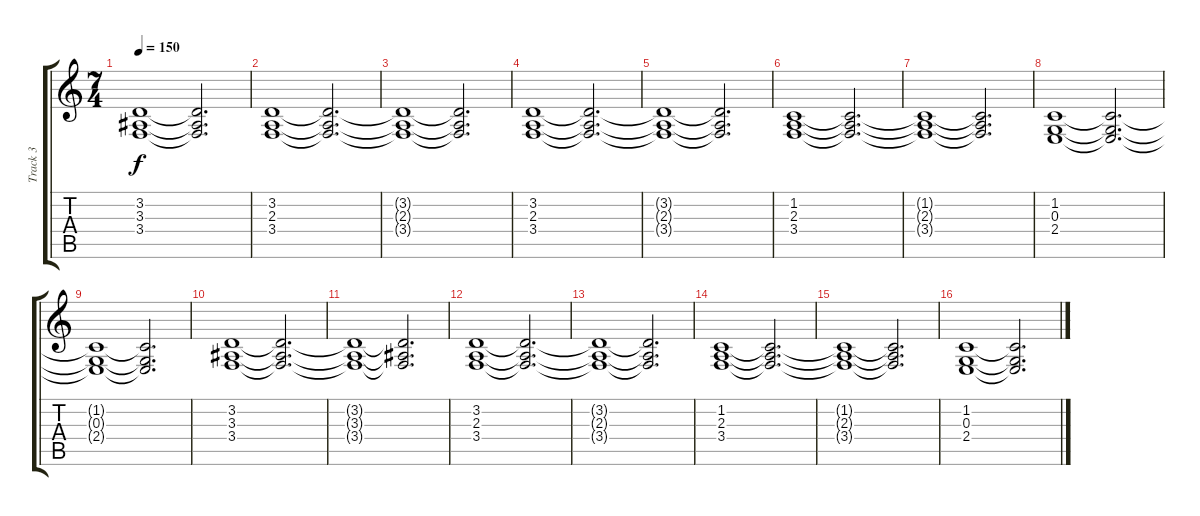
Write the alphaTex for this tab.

\track ("Track 3" "Track 3") {instrument pad2warm}
\staff {score tabs}
\tuning (E4 B3 G3 D3 A2 E2) {hide}
\ts (7 4)
\tempo 150
\clef g2
\ks c
(3.2{t} 3.3{t} 3.4{t}).1{dy f} (3.2{t} 3.3{t} 3.4{t}).2{d} |
(3.2 2.3 3.4).1 (3.2{t} 2.3{t} 3.4{t}).2{d} |
(3.2{t} 2.3{t} 3.4{t}).1 (3.2{t} 2.3{t} 3.4{t}).2{d} |
(3.2 2.3 3.4).1 (3.2{t} 2.3{t} 3.4{t}).2{d} |
(3.2{t} 2.3{t} 3.4{t}).1 (3.2{t} 2.3{t} 3.4{t}).2{d} |
(1.2 2.3 3.4).1 (1.2{t} 2.3{t} 3.4{t}).2{d} |
(1.2{t} 2.3{t} 3.4{t}).1 (1.2{t} 2.3{t} 3.4{t}).2{d} |
(1.2 0.3 2.4).1 (1.2{t} 0.3{t} 2.4{t}).2{d} |
(1.2{t} 0.3{t} 2.4{t}).1 (1.2{t} 0.3{t} 2.4{t}).2{d} |
(3.2 3.3 3.4).1 (3.2{t} 3.3{t} 3.4{t}).2{d} |
(3.2{t} 3.3{t} 3.4{t}).1 (3.2{t} 3.3{t} 3.4{t}).2{d} |
(3.2 2.3 3.4).1 (3.2{t} 2.3{t} 3.4{t}).2{d} |
(3.2{t} 2.3{t} 3.4{t}).1 (3.2{t} 2.3{t} 3.4{t}).2{d} |
(1.2 2.3 3.4).1 (1.2{t} 2.3{t} 3.4{t}).2{d} |
(1.2{t} 2.3{t} 3.4{t}).1 (1.2{t} 2.3{t} 3.4{t}).2{d} |
(1.2 0.3 2.4).1 (1.2{t} 0.3{t} 2.4{t}).2{d}
